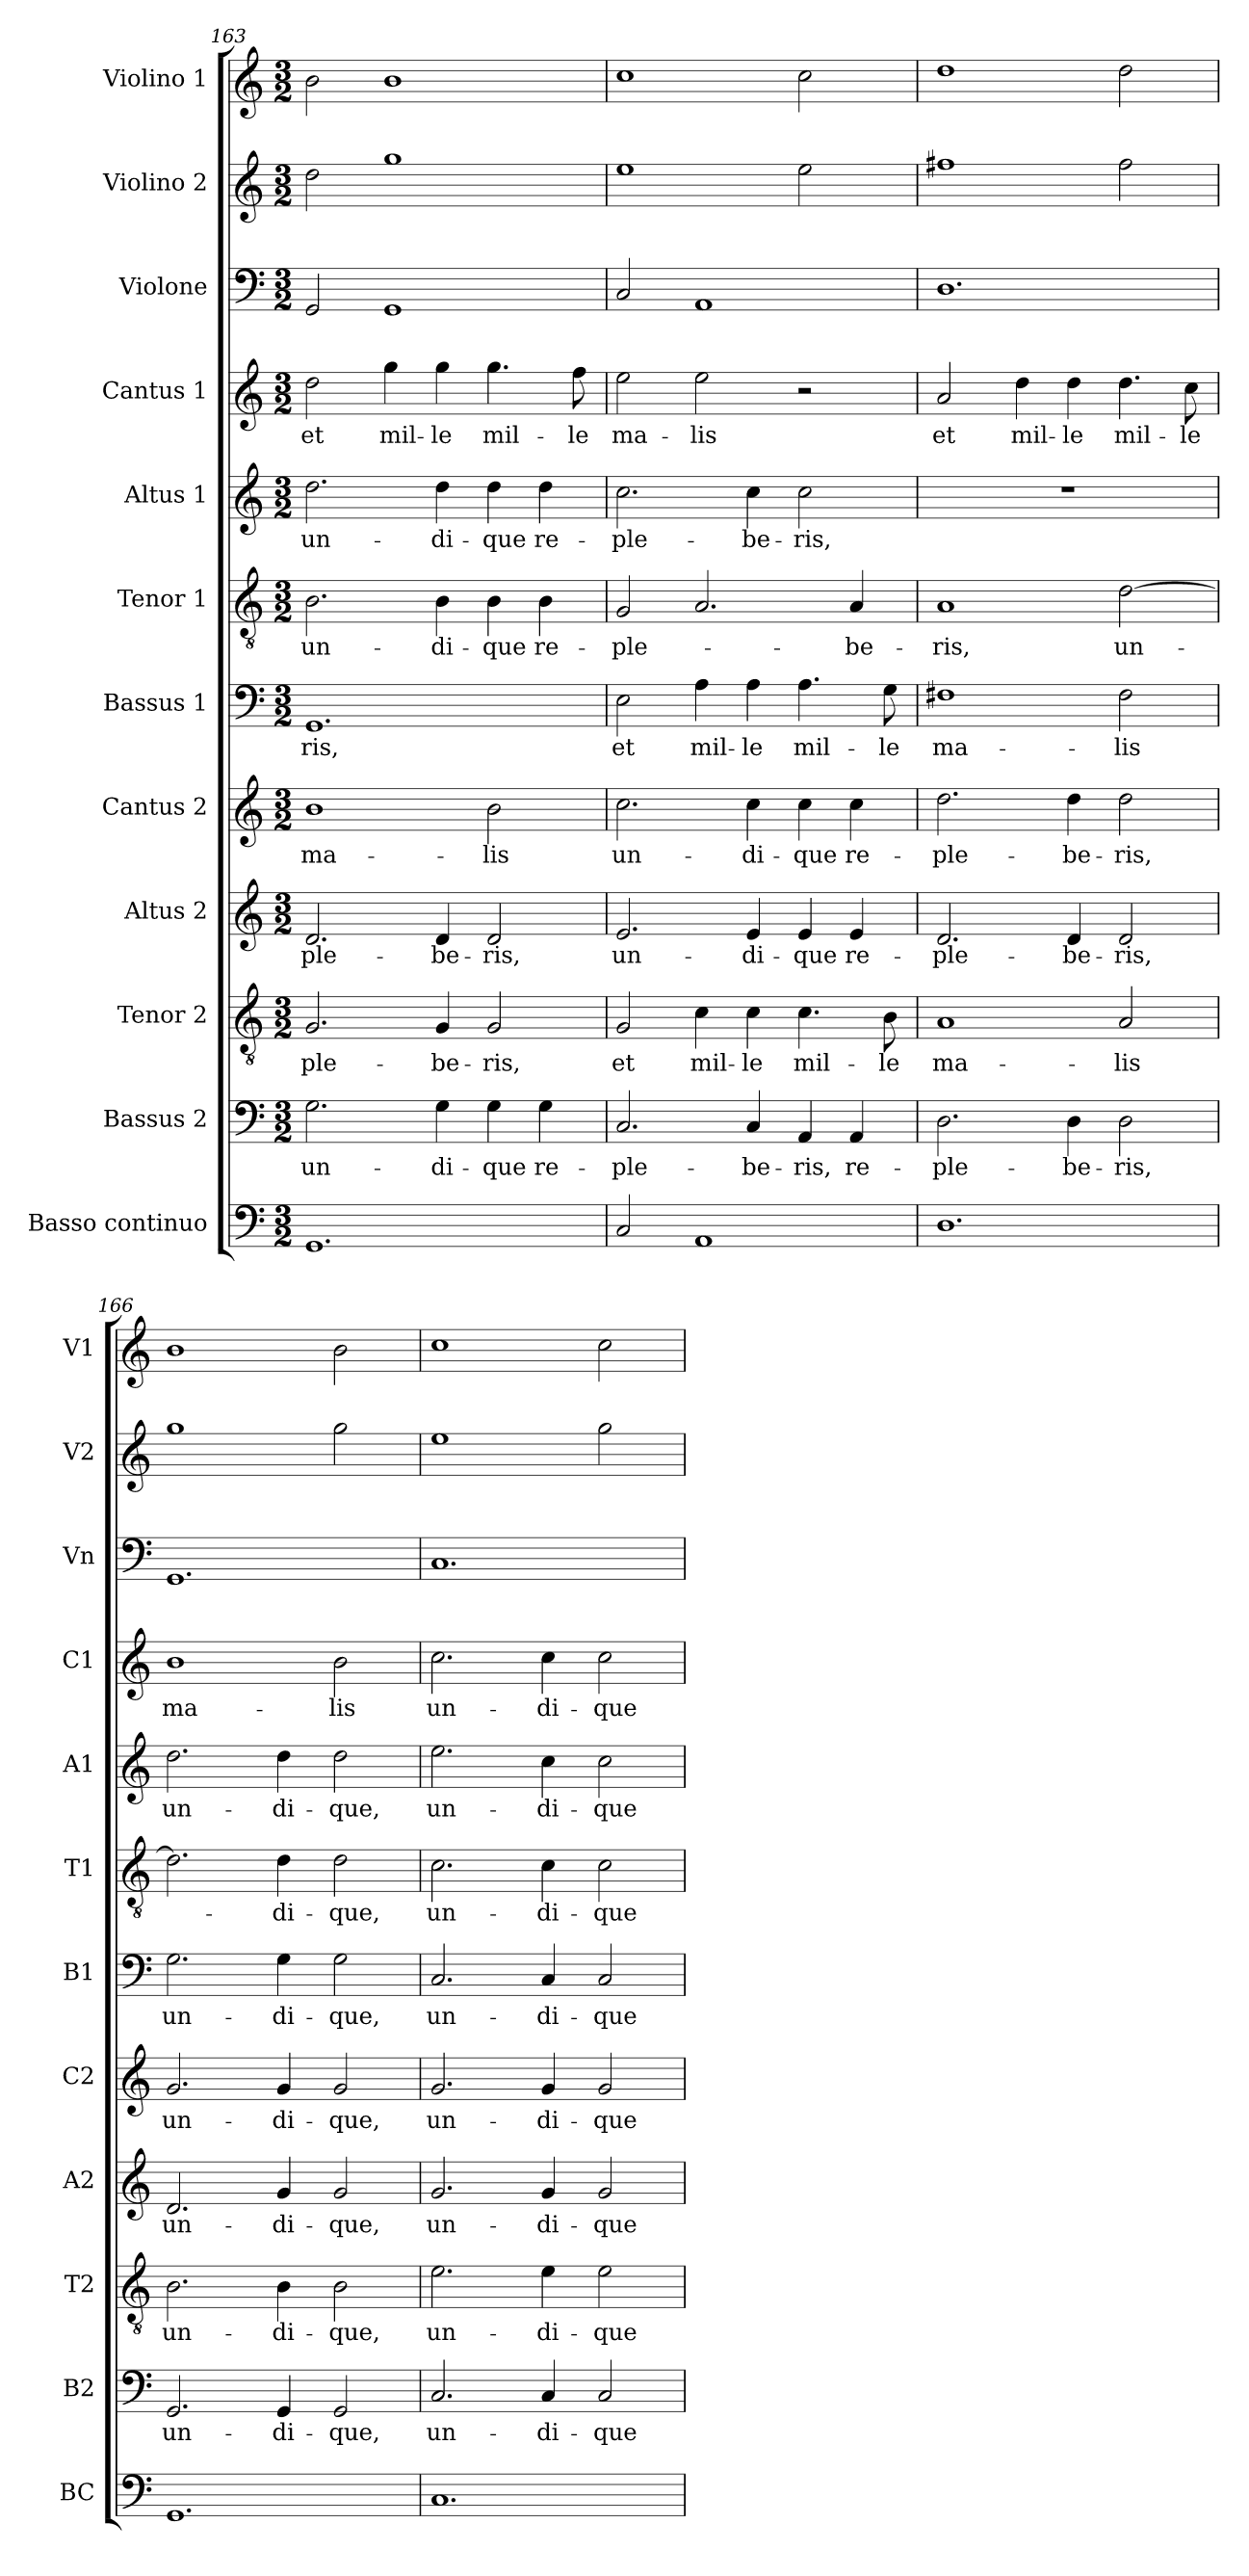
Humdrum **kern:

**kern	**kern	**text	**kern	**text	**kern	**text	**kern	**text	**kern	**text	**kern	**text	**kern	**text	**kern	**text	**kern	**kern	**kern
*part12	*part11	*part11	*part10	*part10	*part9	*part9	*part8	*part8	*part7	*part7	*part6	*part6	*part5	*part5	*part4	*part4	*part3	*part2	*part1
*staff12	*staff11	*staff11	*staff10	*staff10	*staff9	*staff9	*staff8	*staff8	*staff7	*staff7	*staff6	*staff6	*staff5	*staff5	*staff4	*staff4	*staff3	*staff2	*staff1
*I"Basso continuo	*I"Bassus 2	*	*I"Tenor 2	*	*I"Altus 2	*	*I"Cantus 2	*	*I"Bassus 1	*	*I"Tenor 1	*	*I"Altus 1	*	*I"Cantus 1	*	*I"Violone	*I"Violino 2	*I"Violino 1
*I'BC	*I'B2	*	*I'T2	*	*I'A2	*	*I'C2	*	*I'B1	*	*I'T1	*	*I'A1	*	*I'C1	*	*I'Vn	*I'V2	*I'V1
*clefF4	*clefF4	*	*clefGv2	*	*clefG2	*	*clefG2	*	*clefF4	*	*clefGv2	*	*clefG2	*	*clefG2	*	*clefF4	*clefG2	*clefG2
*ITrd7c12	*	*	*	*	*	*	*	*	*	*	*	*	*	*	*	*	*ITrd7c12	*	*
*k[]	*k[]	*	*k[]	*	*k[]	*	*k[]	*	*k[]	*	*k[]	*	*k[]	*	*k[]	*	*k[]	*k[]	*k[]
*C:	*C:	*	*C:	*	*C:	*	*C:	*	*C:	*	*C:	*	*C:	*	*C:	*	*C:	*C:	*C:
*M3/2	*M3/2	*	*M3/2	*	*M3/2	*	*M3/2	*	*M3/2	*	*M3/2	*	*M3/2	*	*M3/2	*	*M3/2	*M3/2	*M3/2
=163	=163	=163	=163	=163	=163	=163	=163	=163	=163	=163	=163	=163	=163	=163	=163	=163	=163	=163	=163
!	!	!LO:LY:b	!	!LO:LY:b	!	!LO:LY:b	!	!LO:LY:b	!	!LO:LY:b	!	!LO:LY:b	!	!LO:LY:b	!	!LO:LY:b	!	!	!
1.GGG	2.G\	un-	2.G/	-ple-	2.d/	-ple-	1b	ma-	1.GG	-ris,	2.B\	un-	2.dd\	un-	2dd\	et	2GGG/	2dd\	2b\
!	!	!	!	!	!	!	!	!	!	!	!	!	!	!	!	!LO:LY:b	!	!	!
.	.	.	.	.	.	.	.	.	.	.	.	.	.	.	4gg\	mil-	1GGG	1gg	1b
!	!	!LO:LY:b	!	!LO:LY:b	!	!LO:LY:b	!	!	!	!	!	!LO:LY:b	!	!LO:LY:b	!	!LO:LY:b	!	!	!
.	4G\	-di-	4G/	-be-	4d/	-be-	.	.	.	.	4B\	-di-	4dd\	-di-	4gg\	-le	.	.	.
!	!	!LO:LY:b	!	!LO:LY:b	!	!LO:LY:b	!	!LO:LY:b	!	!	!	!LO:LY:b	!	!LO:LY:b	!	!LO:LY:b	!	!	!
.	4G\	-que	2G/	-ris,	2d/	-ris,	2b\	-lis	.	.	4B\	-que	4dd\	-que	4.gg\	mil-	.	.	.
!	!	!LO:LY:b	!	!	!	!	!	!	!	!	!	!LO:LY:b	!	!LO:LY:b	!	!	!	!	!
.	4G\	re-	.	.	.	.	.	.	.	.	4B\	re-	4dd\	re-	.	.	.	.	.
!	!	!	!	!	!	!	!	!	!	!	!	!	!	!	!	!LO:LY:b	!	!	!
.	.	.	.	.	.	.	.	.	.	.	.	.	.	.	8ff\	-le	.	.	.
=164	=164	=164	=164	=164	=164	=164	=164	=164	=164	=164	=164	=164	=164	=164	=164	=164	=164	=164	=164
!	!	!LO:LY:b	!	!LO:LY:b	!	!LO:LY:b	!	!LO:LY:b	!	!LO:LY:b	!	!LO:LY:b	!	!LO:LY:b	!	!LO:LY:b	!	!	!
2CC/	2.C/	-ple-	2G/	et	2.e/	un-	2.cc\	un-	2E\	et	2G/	-ple-	2.cc\	-ple-	2ee\	ma-	2CC/	1ee	1cc
!	!	!	!	!LO:LY:b	!	!	!	!	!	!LO:LY:b	!	!	!	!	!	!LO:LY:b	!	!	!
1AAA	.	.	4c\	mil-	.	.	.	.	4A\	mil-	2.A/	.	.	.	2ee\	-lis	1AAA	.	.
!	!	!LO:LY:b	!	!LO:LY:b	!	!LO:LY:b	!	!LO:LY:b	!	!LO:LY:b	!	!	!	!LO:LY:b	!	!	!	!	!
.	4C/	-be-	4c\	-le	4e/	-di-	4cc\	-di-	4A\	-le	.	.	4cc\	-be-	.	.	.	.	.
!	!	!LO:LY:b	!	!LO:LY:b	!	!LO:LY:b	!	!LO:LY:b	!	!LO:LY:b	!	!	!	!LO:LY:b	!	!	!	!	!
.	4AA/	-ris,	4.c\	mil-	4e/	-que	4cc\	-que	4.A\	mil-	.	.	2cc\	-ris,	2r	.	.	2ee\	2cc\
!	!	!LO:LY:b	!	!	!	!LO:LY:b	!	!LO:LY:b	!	!	!	!LO:LY:b	!	!	!	!	!	!	!
.	4AA/	re-	.	.	4e/	re-	4cc\	re-	.	.	4A/	-be-	.	.	.	.	.	.	.
!	!	!	!	!LO:LY:b	!	!	!	!	!	!LO:LY:b	!	!	!	!	!	!	!	!	!
.	.	.	8B\	-le	.	.	.	.	8G\	-le	.	.	.	.	.	.	.	.	.
=165	=165	=165	=165	=165	=165	=165	=165	=165	=165	=165	=165	=165	=165	=165	=165	=165	=165	=165	=165
!	!	!LO:LY:b	!	!LO:LY:b	!	!LO:LY:b	!	!LO:LY:b	!	!LO:LY:b	!	!LO:LY:b	!	!	!	!LO:LY:b	!	!	!
1.DD	2.D\	-ple-	1A	ma-	2.d/	-ple-	2.dd\	-ple-	1F#X	ma-	1A	-ris,	1.r	.	2a/	et	1.DD	1ff#X	1dd
!	!	!	!	!	!	!	!	!	!	!	!	!	!	!	!	!LO:LY:b	!	!	!
.	.	.	.	.	.	.	.	.	.	.	.	.	.	.	4dd\	mil-	.	.	.
!	!	!LO:LY:b	!	!	!	!LO:LY:b	!	!LO:LY:b	!	!	!	!	!	!	!	!LO:LY:b	!	!	!
.	4D\	-be-	.	.	4d/	-be-	4dd\	-be-	.	.	.	.	.	.	4dd\	-le	.	.	.
!	!	!LO:LY:b	!	!LO:LY:b	!	!LO:LY:b	!	!LO:LY:b	!	!LO:LY:b	!	!LO:LY:b	!	!	!	!LO:LY:b	!	!	!
.	2D\	-ris,	2A/	-lis	2d/	-ris,	2dd\	-ris,	2F#\	-lis	[2d\	un-	.	.	4.dd\	mil-	.	2ff#\	2dd\
!	!	!	!	!	!	!	!	!	!	!	!	!	!	!	!	!LO:LY:b	!	!	!
.	.	.	.	.	.	.	.	.	.	.	.	.	.	.	8cc\	-le	.	.	.
=166	=166	=166	=166	=166	=166	=166	=166	=166	=166	=166	=166	=166	=166	=166	=166	=166	=166	=166	=166
!	!	!LO:LY:b	!	!LO:LY:b	!	!LO:LY:b	!	!LO:LY:b	!	!LO:LY:b	!	!	!	!LO:LY:b	!	!LO:LY:b	!	!	!
1.GGG	2.GG/	un-	2.B\	un-	2.d/	un-	2.g/	un-	2.G\	un-	2.d\]	.	2.dd\	un-	1b	ma-	1.GGG	1gg	1b
!	!	!LO:LY:b	!	!LO:LY:b	!	!LO:LY:b	!	!LO:LY:b	!	!LO:LY:b	!	!LO:LY:b	!	!LO:LY:b	!	!	!	!	!
.	4GG/	-di-	4B\	-di-	4g/	-di-	4g/	-di-	4G\	-di-	4d\	-di-	4dd\	-di-	.	.	.	.	.
!	!	!LO:LY:b	!	!LO:LY:b	!	!LO:LY:b	!	!LO:LY:b	!	!LO:LY:b	!	!LO:LY:b	!	!LO:LY:b	!	!LO:LY:b	!	!	!
.	2GG/	-que,	2B\	-que,	2g/	-que,	2g/	-que,	2G\	-que,	2d\	-que,	2dd\	-que,	2b\	-lis	.	2gg\	2b\
!!LO:PB:g=z
=167	=167	=167	=167	=167	=167	=167	=167	=167	=167	=167	=167	=167	=167	=167	=167	=167	=167	=167	=167
!	!	!LO:LY:b	!	!LO:LY:b	!	!LO:LY:b	!	!LO:LY:b	!	!LO:LY:b	!	!LO:LY:b	!	!LO:LY:b	!	!LO:LY:b	!	!	!
1.CC	2.C/	un-	2.e\	un-	2.g/	un-	2.g/	un-	2.C/	un-	2.c\	un-	2.ee\	un-	2.cc\	un-	1.CC	1ee	1cc
!	!	!LO:LY:b	!	!LO:LY:b	!	!LO:LY:b	!	!LO:LY:b	!	!LO:LY:b	!	!LO:LY:b	!	!LO:LY:b	!	!LO:LY:b	!	!	!
.	4C/	-di-	4e\	-di-	4g/	-di-	4g/	-di-	4C/	-di-	4c\	-di-	4cc\	-di-	4cc\	-di-	.	.	.
!	!	!LO:LY:b	!	!LO:LY:b	!	!LO:LY:b	!	!LO:LY:b	!	!LO:LY:b	!	!LO:LY:b	!	!LO:LY:b	!	!LO:LY:b	!	!	!
.	2C/	-que	2e\	-que	2g/	-que	2g/	-que	2C/	-que	2c\	-que	2cc\	-que	2cc\	-que	.	2gg\	2cc\
=	=	=	=	=	=	=	=	=	=	=	=	=	=	=	=	=	=	=	=
*-	*-	*-	*-	*-	*-	*-	*-	*-	*-	*-	*-	*-	*-	*-	*-	*-	*-	*-	*-
